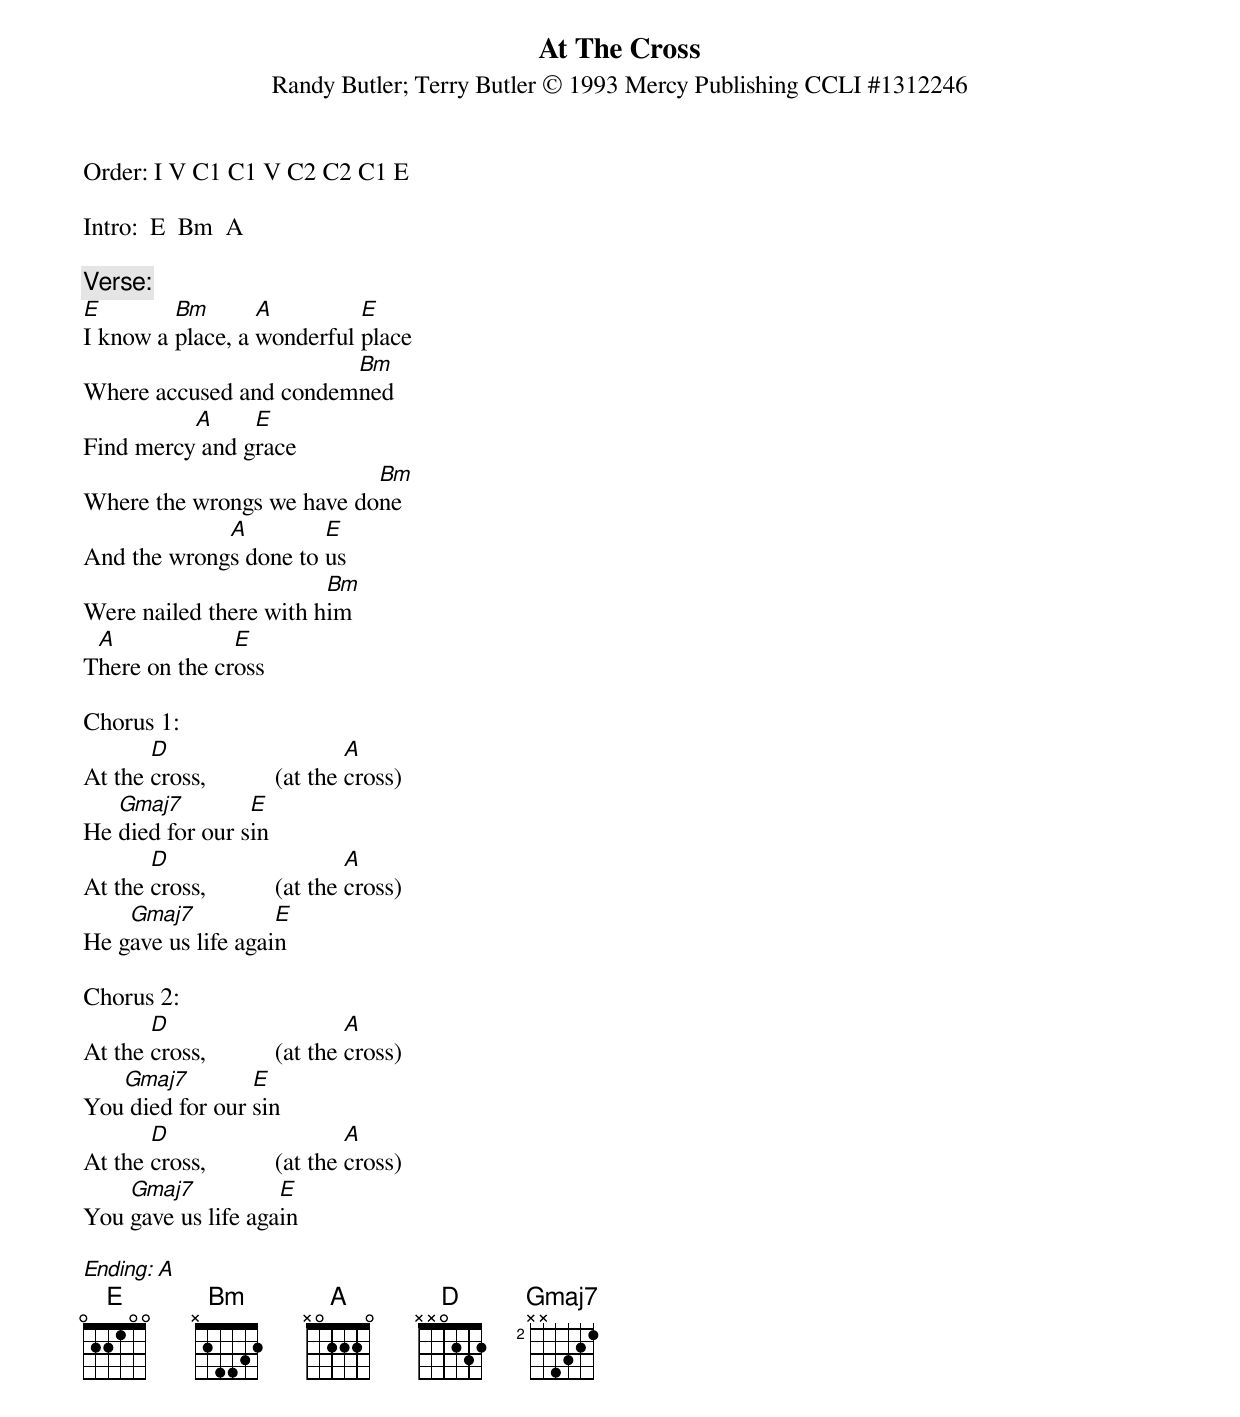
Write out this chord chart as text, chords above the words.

At The Cross
Randy Butler; Terry Butler © 1993 Mercy Publishing CCLI #1312246
Order: I V C1 C1 V C2 C2 C1 E

Intro:  E  Bm  A

Verse:
E        Bm       A	    E
I know a place, a wonderful place
		        Bm
Where accused and condemned
	  A     E
Find mercy and grace
                           Bm
Where the wrongs we have done
	     A         E
And the wrongs done to us
                        Bm
Were nailed there with him
 A             E
There on the cross

Chorus 1:
       D                        A
At the cross,           (at the cross)
   Gmaj7         E
He died for our sin
       D                        A
At the cross,           (at the cross)
    Gmaj7	    E
He gave us life again

Chorus 2:
       D                        A
At the cross,           (at the cross)
   Gmaj7         E
You died for our sin
       D                        A
At the cross,           (at the cross)
    Gmaj7	    E
You gave us life again

Ending: A
